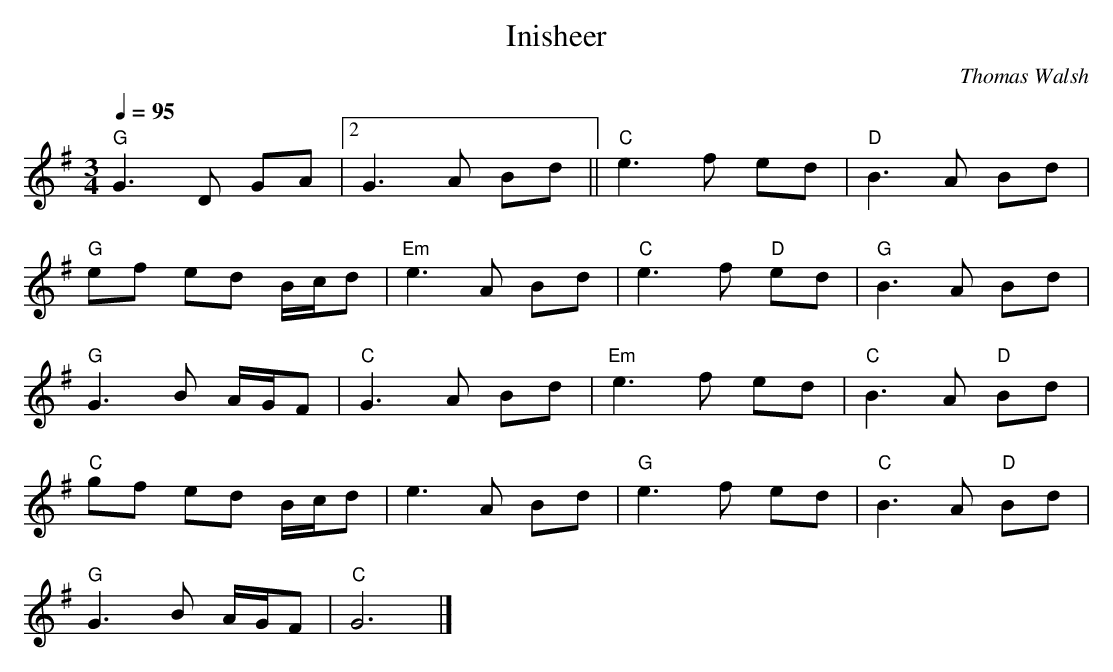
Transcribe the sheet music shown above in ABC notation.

X:1
T: Inisheer
C: Thomas Walsh
L: 1/8
Q: 1/4=95
M: 3/4
K: G
"G"G3D GA |2G3A Bd ||"C"e3f ed |"D"B3A Bd |
"G"ef ed B/c/d |"Em"e3A Bd |"C"e3f "D"ed |"G"B3A Bd |
"G"G3B A/G/F |"C"G3A Bd |"Em"e3f ed |"C"B3A "D"Bd |
"C"gf ed B/c/d |e3A Bd |"G"e3f ed |"C"B3A "D"Bd |
"G"G3B A/G/F |"C"G6 |]
